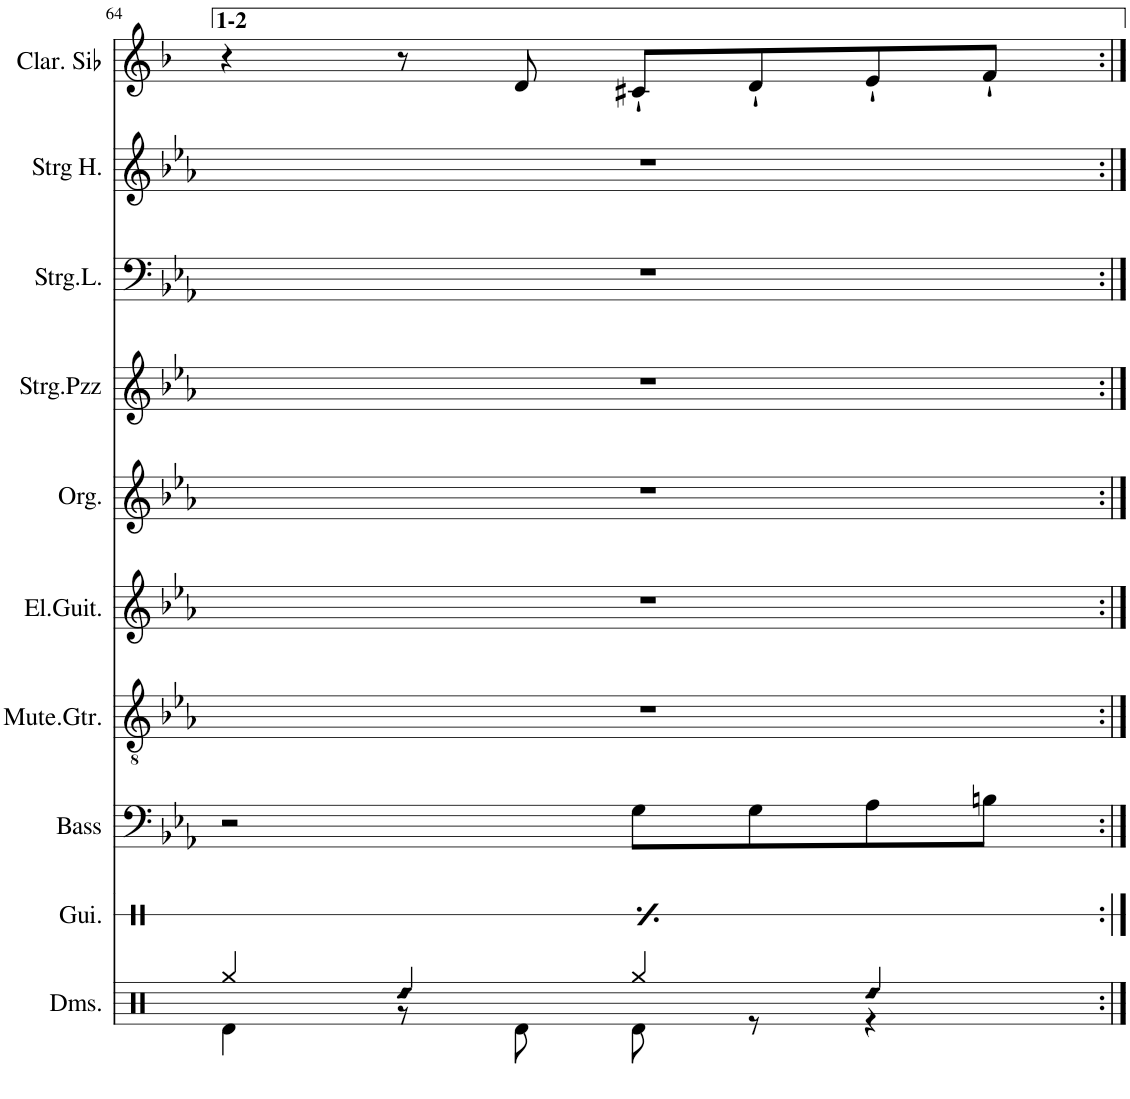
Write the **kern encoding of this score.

**kern	**kern	**kern	**kern	**kern	**kern	**kern	**kern	**kern	**kern
*part10	*part9	*part8	*part7	*part6	*part5	*part4	*part3	*part2	*part1
*staff10	*staff9	*staff8	*staff7	*staff6	*staff5	*staff4	*staff3	*staff2	*staff1
*I"Drums	*I"Guiro	*I"El.Bass	*I"Muted El.Guitar	*I"El.Guitar Clean	*I"Organ	*I"Strings Pizz.	*I"Strings Low	*I"Strings Hi	*I"Clarinette en Sib
*I'Dms.	*I'Gui.	*I'Bass	*I'Mute.Gtr.	*I'El.Guit.	*I'Org.	*I'Strg.Pzz	*I'Strg.L.	*I'Strg H.	*I'Clar. Sib
!!LO:PB:g=z
*clefX	*clefX	*clefF4	*clefGv2	*clefG2	*clefG2	*clefG2	*clefF4	*clefG2	*clefG2
*	*	*Trd7c12	*	*	*	*	*	*	*Trd1c2
*k[]	*k[]	*k[b-e-a-]	*k[b-e-a-]	*k[b-e-a-]	*k[b-e-a-]	*k[b-e-a-]	*k[b-e-a-]	*k[b-e-a-]	*k[b-]
*M4/4	*M4/4	*M4/4	*M4/4	*M4/4	*M4/4	*M4/4	*M4/4	*M4/4	*M4/4
=64	=64	=64	=64	=64	=64	=64	=64	=64	=64
*^	*	*	*	*	*	*	*	*	*
4Rgg/	4Rd\	4Re/	2r	1r	1r	1r	1r	1r	1r	4r
!LO:N:head=diamond	!	!	!	!	!	!	!	!	!	!
4Rdd/	8r	4Re/	.	.	.	.	.	.	.	8r
.	8Rd\	.	.	.	.	.	.	.	.	8d/
4Rgg/	8Rd\	4Re/	8G\L	.	.	.	.	.	.	8c#X`/L
.	8r	.	8G\	.	.	.	.	.	.	8d`/
!LO:N:head=diamond	!	!	!	!	!	!	!	!	!	!
4Rdd/	4r	4Re/	8A-\	.	.	.	.	.	.	8e`/
.	.	.	8Bn\J	.	.	.	.	.	.	8f`/J
*v	*v	*	*	*	*	*	*	*	*	*
=:|!	=:|!	=:|!	=:|!	=:|!	=:|!	=:|!	=:|!	=:|!	=:|!
*-	*-	*-	*-	*-	*-	*-	*-	*-	*-
